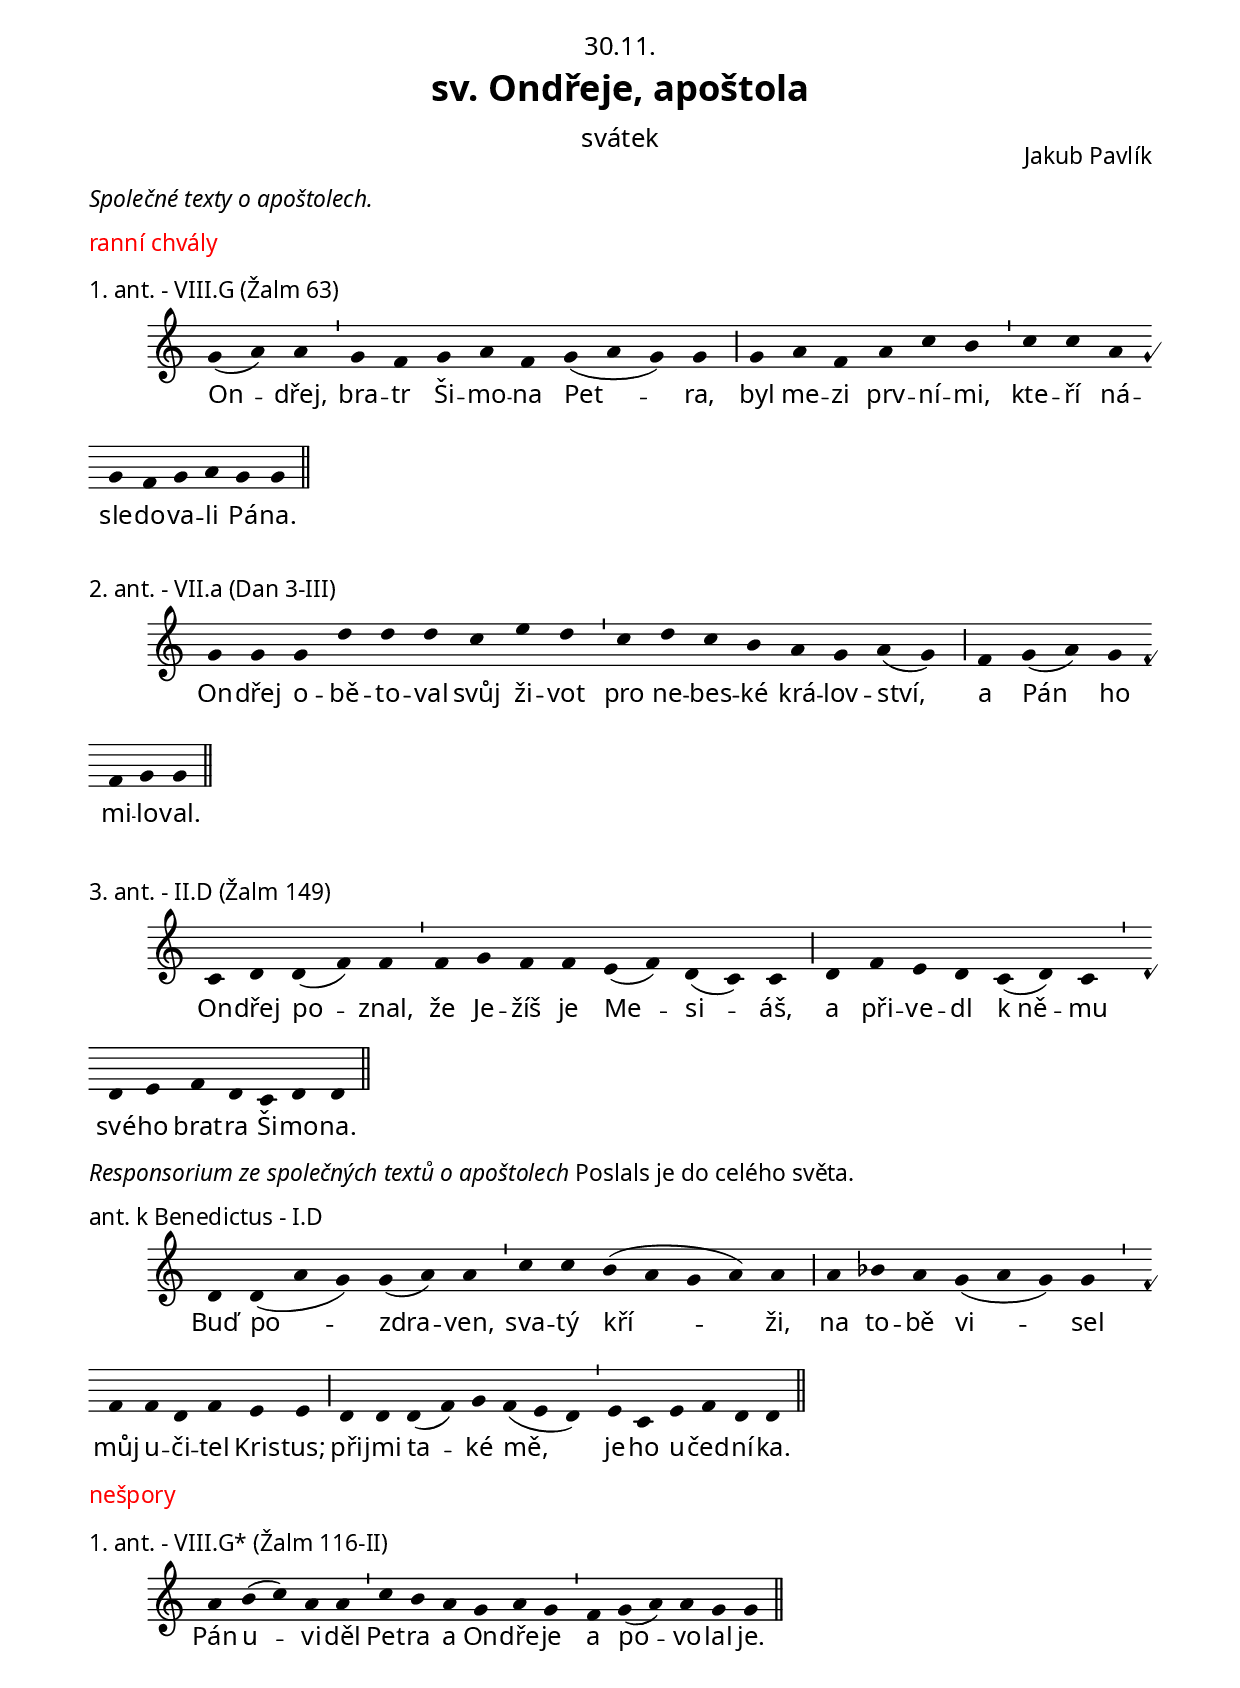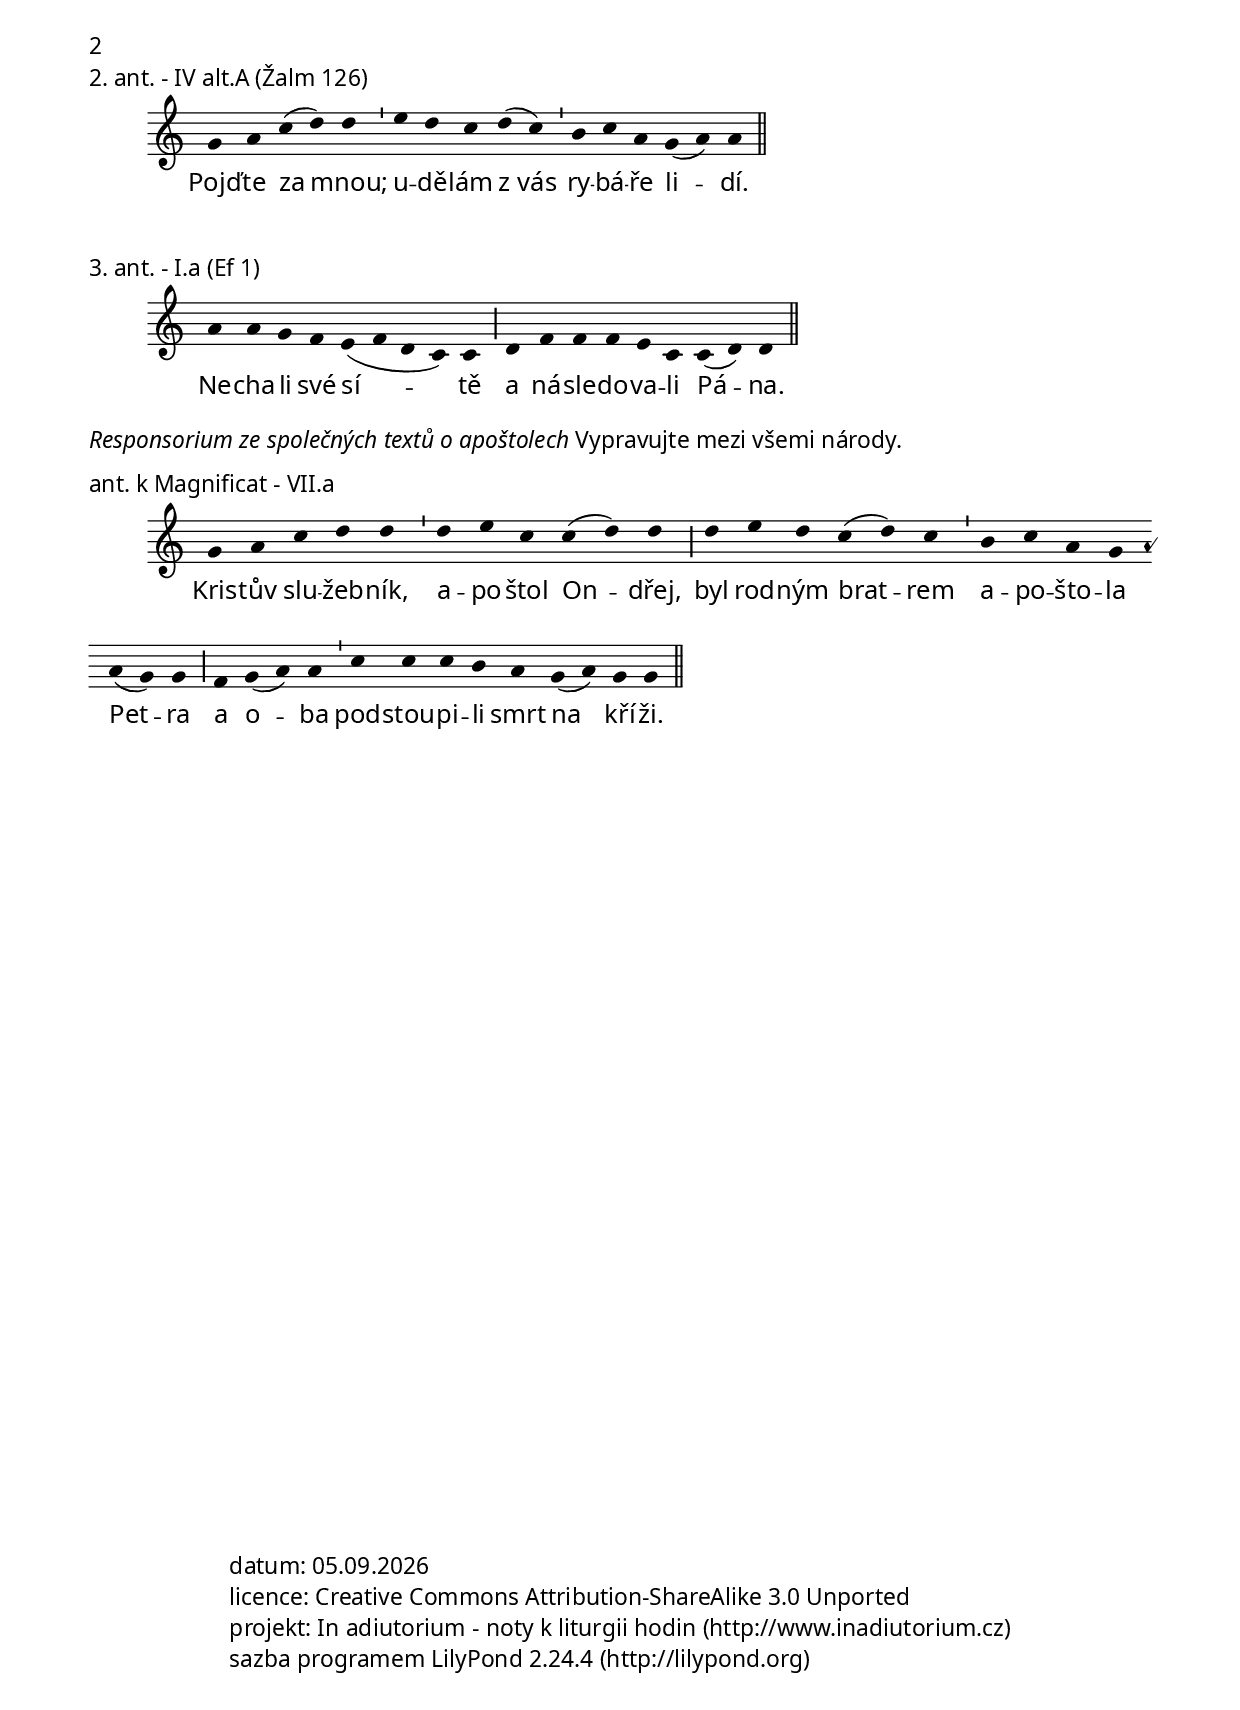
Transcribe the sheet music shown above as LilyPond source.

\version "2.16.0"

\include "../spolecne.ly"
\include "../dilyresponsorii.ly"

\header {
  title = \markup\titleSvatek
            "sv. Ondřeje, apoštola"
            svátek
            30.11.
  composer = "Jakub Pavlík"
}

\markup\communia #'(#:apostol)

\markup {\nadpisHodinka {"ranní chvály"}}

\score {
  \relative c'' {
    \choralniRezim
    g4( a) a \barMin g f g a f g( a g) g \barMaior
    g a f a c b \barMin
    c c a g f g a g g \barFinalis
  }
  \addlyrics {
    On -- dřej, bra -- tr Ši -- mo -- na Pet -- ra,
    byl me -- zi prv -- ní -- mi,
    kte -- ří ná -- sle -- do -- va -- li Pá -- na.
  }
  \header {
    quid = "1. ant."
    modus = "VIII"
    differentia = "G"
    psalmus = "Žalm 63"
    id = "rch-a1"
    piece = \markup {\sestavTitulek}
  }
}

\score {
  \relative c'' {
    \choralniRezim
    g4 g g d' d d c e d \barMin
    c d c b a g a( g) \barMaior
    f g( a) g f g g \barFinalis
  }
  \addlyrics {
    On -- dřej o -- bě -- to -- val svůj ži -- vot
    pro ne -- bes -- ké krá -- lov -- ství,
    a Pán ho mi -- lo -- val.
  }
  \header {
    quid = "2. ant."
    modus = "VII"
    differentia = "a"
    psalmus = "Dan 3-III"
    id = "rch-a2"
    piece = \markup {\sestavTitulek}
  }
}

\score {
  \relative c' {
    \choralniRezim
    c4 d d( f) f \barMin f g f f e( f) d( c) c \barMaior
    d f e d c( d) c \barMin d e f d c d d \barFinalis
  }
  \addlyrics {
    On -- dřej po -- znal, že Je -- žíš je Me -- si -- áš,
    a při -- ve -- dl k_ně -- mu své -- ho brat -- ra Ši -- mo -- na.
  }
  \header {
    quid = "3. ant."
    modus = "II"
    differentia = "D"
    psalmus = "Žalm 149"
    id = "rch-a3"
    piece = \markup {\sestavTitulek}
  }
}

\markup\justify\italic{
  Responsorium ze společných textů o apoštolech \upright{Poslals je do celého světa.}
}

\score {
  \relative c' {
    \choralniRezim
    d4 d( a' g) g( a) a \barMin c c b( a g a) a \barMaior
    a bes a g( a g) g \barMin f f d f e e \barMaior
    d d d( f) g f( e d) \barMin e c e f d d \barFinalis
  }
  \addlyrics {
    Buď po -- zdra -- ven, sva -- tý kří -- ži,
    na to -- bě vi -- sel můj u -- či -- tel Kris -- tus;
    při -- jmi ta -- ké mě, je -- ho u -- čed -- ní -- ka.
  }
  \header {
    quid = "ant. k Benedictus"
    modus = "I"
    differentia = "D"
    psalmus = ""
    id = "rch-aben"
    piece = \markup {\sestavTitulekBezZalmu}
  }
}

\markup {\nadpisHodinka {"nešpory"}}

\score {
  \relative c'' {
    \choralniRezim
    a4 b( c) a a \barMin c b a g a g \barMin
    f g( a) a g g \barFinalis
  }
  \addlyrics {
    Pán u -- vi -- děl Pet -- ra a On -- dře -- je
    a po -- vo -- lal je.
  }
  \header {
    quid = "1. ant."
    modus = "VIII"
    differentia = "G*"
    psalmus = "Žalm 116-II"
    id = "ne-a1"
    piece = \markup {\sestavTitulek}
  }
}

\score {
  \relative c'' {
    \choralniRezim
    g4 a c( d) d \barMin
    e d c d( c) \barMin
    b c a g( a) a \barFinalis
  }
  \addlyrics {
    Pojď -- te za mnou;
    u -- dě -- lám z_vás ry -- bá -- ře li -- dí.
  }
  \header {
    quid = "2. ant."
    modus = "IV alt"
    differentia = "A"
    psalmus = "Žalm 126"
    id = "ne-a2"
    fial="fial://antifony/mezidobi_nedeleB_02_10.ly#ne3b-rch-ben"
    piece = \markup {\sestavTitulek}
  }
}

\score {
  \relative c'' {
    \choralniRezim
    a4 a g f e( f d c) c \barMaior
    d f f f e c c( d) d \barFinalis
  }
  \addlyrics {
    Ne -- cha -- li své sí -- tě
    a ná -- sle -- do -- va -- li Pá -- na.
  }
  \header {
    quid = "3. ant."
    modus = "I"
    differentia = "a"
    psalmus = "Ef 1"
    id = "ne-a3"
    fons = "3. ne v mez, cyk. B, 2. nešp. k Magnificat"
    fial = "fial://antifony/mezidobi_nedeleB_02_10.ly#ne3b-ne2-mag"
    piece = \markup {\sestavTitulek}
  }
}

\markup\justify\italic{
  Responsorium ze společných textů o apoštolech \upright{Vypravujte mezi všemi národy.}
}

% ceske zneni antifony se mi moc nelibi. Tu je latinsky original
% pro pripad, ze bych se pustil do uprav textu.

% Andréas,
% Christi fámulus,
% dignus Dei apóstolus,
% germánus Petri
% et in passióne sócius.

% breviar OP ma otroctejsi preklad:

% Kristův služebník, apoštol Ondřej,
% byl rodným bratrem apoštola Petra
% a stal se jeho druhem v utrpení.

\score {
  \relative c'' {
    \choralniRezim
    g4 a c d d \barMin d e c c( d) d \barMaior
    d e d c( d) c \barMin b c a g a( g) g \barMaior
    f g( a) a \barMin c c c b a g( a) g g \barFinalis
  }
  \addlyrics {
    Kris -- tův slu -- žeb -- ník, a -- po -- štol On -- dřej,
    byl rod -- ným brat -- rem a -- po -- što -- la Pet -- ra
    a o -- ba pod -- stou -- pi -- li smrt na kří -- ži.
  }
  \header {
    quid = "ant. k Magnificat"
    modus = "VII"
    differentia = "a"
    psalmus = ""
    id = "ne-amag"
    piece = \markup {\sestavTitulekBezZalmu}
  }
}